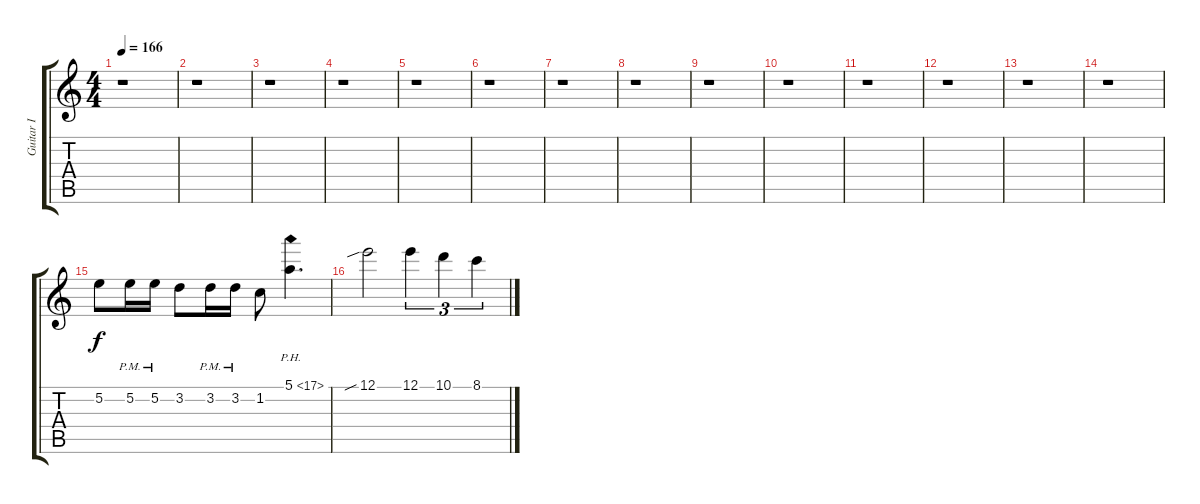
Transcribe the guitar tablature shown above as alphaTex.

\track ("Guitar I" "Guitar I") {instrument overdrivenguitar}
\staff {score tabs}
\tuning (E4 B3 G3 D3 A2 E2) {hide}
\ts (4 4)
\tempo 166
\clef g2
\ks c
r.1{dy f} |
r.1 |
r.1 |
r.1 |
r.1 |
r.1 |
r.1 |
r.1 |
r.1 |
r.1 |
r.1 |
r.1 |
r.1 |
r.1 |
5.2.8 5.2{pm}.16 5.2{pm}.16 3.2.8 3.2{pm}.16 3.2{pm}.16 1.2.8 5.1{ph 12}.4{d} |
12.1{sib}.2 12.1.4{tu (3 2)} 10.1.4{tu (3 2)} 8.1.4{tu (3 2)}
